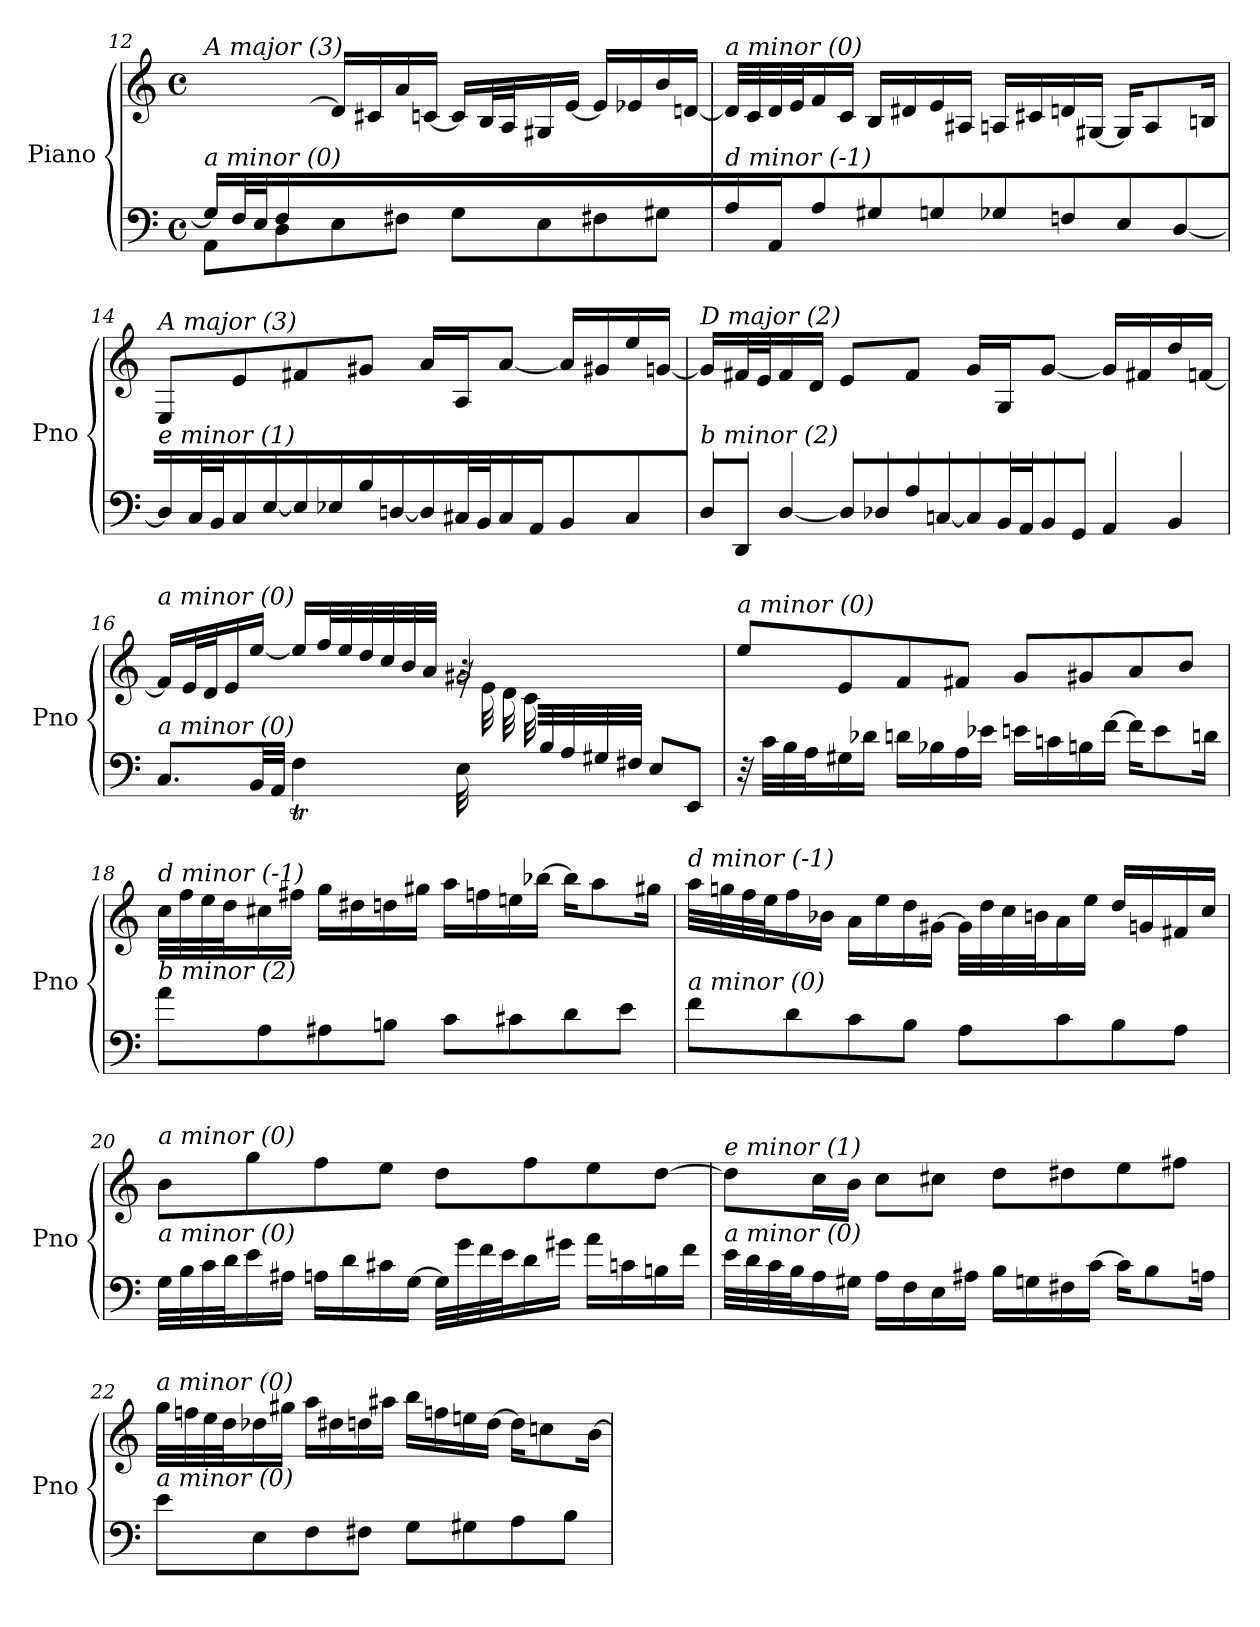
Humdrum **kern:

**kern	**kern
*part1	*part1
*staff2	*staff1
*I"Piano	*
*I'Pno	*
*clefF4	*clefG2
*k[]	*k[]
*M4/4	*M4/4
*met(c)	*met(c)
=12	=12
*^	*
!	!	!LO:TX:i:t=A major (3)
!LO:TX:i:t=a minor (0)	!	!
16G/LL]	8AA\L	8.ryy
32F/L	.	.
32E/J	.	.
16F/	8D\	.
2ryy	.	[16d\JJ
.	8E\	16d/LL]
.	.	16c#X/
.	8F#X\J	16a/
.	.	[16cn/JJ
.	8G\L	16c/LL]
.	.	32B/L
.	.	32A/J
.	8E\	16G#X/
4ryy	.	[16e/JJ
.	8F#X\	16e/LL]
.	.	16e-Xi/
.	8G#X\J	16b/
16ryy	.	[16dn/JJ
*v	*v	*
!!LO:LB:g=z
=13	=13
!	!LO:TX:i:t=a minor (0)
!LO:TX:i:t=d minor (-1)	!
16A\LL	32d/LLL]
.	32c/
16AA\J	32d/
.	32e/J
8A\J	16f/
.	16c/JJ
8G#X\L	16B/LL
.	16d#X/
8Gn\J	16e/
.	16A#Xi/JJ
8G-Xi\L	16A/LL
.	16c#X/
8Fn\	16dn/
.	[16G#X/JJ
8E\	16G#/KL]
.	8A/
[8D\J	.
.	16Bn/Jk
=14	=14
!	!LO:TX:i:t=A major (3)
!LO:TX:i:t=e minor (1)	!
16D\LL]	8E/L
32C\L	.
32BB\J	.
16C\	8e/
[16E\JJ	.
16E\LL]	8f#X/
16E-Xi\	.
16B\	8g#X/J
[16Dn\JJ	.
16D/LL]	16a/LL
32C#X/L	16A/J
32BB/J	.
16C#/	[8a/J
16AA/JJ	.
8BB/L	16a/LL]
.	16g#X/
8C#/J	16ee/
.	[16gn/JJ
!!LO:LB:g=z
=15	=15
!	!LO:TX:i:t=D major (2)
!LO:TX:i:t=b minor (2)	!
16D/LL	16g/LL]
16DD/J	32f#X/L
.	32e/J
[8D/J	16f#/
.	16d/JJ
16D/LL]	8e/L
16D-Xi/	.
16A/	8f#/J
[16Cn/JJ	.
16C/LL]	16g/LL
32BB/L	16G/J
32AA/J	.
16BB/	[8g/J
16GG/JJ	.
8AA/L	16g/LL]
.	16f#X/
8BB/J	16dd/
.	[16fn/JJ
=16	=16
*^	*^
!	!	!LO:TX:i:t=a minor (0)	!
!LO:TX:i:t=a minor (0)	!	!	!
2ryy	8.C/L	16f/LL]	2ryy
.	.	32e/L	.
.	.	32d/J	.
.	.	16e/	.
.	32BB/LL	[16ee/JJ	.
.	32AA/JJJ	.	.
.	4FT\	16ee/LL]	.
.	.	32ff/L	.
.	.	32ee/	.
.	.	32dd/	.
.	.	32cc/	.
.	.	32b/	.
.	.	32a/JJJ	.
8ryy	32E\	2g#X/	32rg
.	32ryy	.	32e\LLL
.	16ryy	.	32d\
.	.	.	32c\
32B/	8ryy	.	8ryy
32A/	.	.	.
32G#X/	.	.	.
32F#X/JJJ	.	.	.
4ryy	8E/L	.	4ryy
.	8EE/J	.	.
*	*	*v	*v
!!LO:LB:g=z
=17	=17	=17
!	!	!LO:TX:i:t=a minor (0)
!LO:TX:i:t=b- minor (-5)	!	!
*v	*v	*
32r	8ee\L
32c\LLL	.
32B\	.
32A\J	.
16G#X\	8e/
16d-Xi\JJ	.
16d\LL	8f/
16B-X\	.
16A\	8f#X/J
16e-Xi\JJ	.
16e\LL	8g/L
16cn\	.
16Bn\	8g#X/
[16f\JJ	.
16f\KL]	8a/
8e\	.
.	8b/J
16dn\Jk	.
=18	=18
!	!LO:TX:i:t=d minor (-1)
!LO:TX:i:t=b minor (2)	!
8a\L	32cc\LLL
.	32ff\
.	32ee\
.	32dd\J
8A\	16cc#X\
.	16ff#X\JJ
8A#Xi\	16gg\LL
.	16dd#Xi\
8Bn\J	16dd\
.	16gg#X\JJ
8c\L	16aa\LL
.	16ffn\
8c#X\	16een\
.	[16bb-X\JJ
8d\	16bb-\KL]
.	8aa\
8e\J	.
.	16gg#X\Jk
!!LO:LB:g=z
=19	=19
!	!LO:TX:i:t=d minor (-1)
!LO:TX:i:t=a minor (0)	!
8f\L	32aa\LLL
.	32ggn\
.	32ff\
.	32ee\J
8d\	16ff\
.	16b-X\JJ
8c\	16a\LL
.	16ee\
8B\J	16dd\
.	[16g#X\JJ
8A\L	32g#\LLL]
.	32dd\
.	32cc\
.	32bn\J
8c\	16a\
.	16ee\JJ
8B\	16dd/LL
.	16gn/
8A\J	16f#X/
.	16cc/JJ
=20	=20
!	!LO:TX:i:t=a minor (0)
!LO:TX:i:t=a minor (0)	!
32G\LLL	8b\L
32B\	.
32c\	.
32d\J	.
16e\	8gg\
16A#Xi\JJ	.
16A\LL	8ff\
16d\	.
16c#X\	8ee\J
[16G\JJ	.
32G\LLL]	8dd\L
32g\	.
32f\	.
32e\J	.
16d\	8ff\
16g#X\JJ	.
16a\LL	8ee\
16cn\	.
16Bn\	[8dd\J
16f\JJ	.
!!LO:LB:g=z
=21	=21
!	!LO:TX:i:t=e minor (1)
!LO:TX:i:t=a minor (0)	!
32e\LLL	8dd\L]
32d\	.
32c\	.
32B\J	.
16A\	16cc\L
16G#X\JJ	16b\JJ
16A\LL	8cc\L
16F\	.
16E\	8cc#X\J
16A#X\JJ	.
16B\LL	8dd\L
16Gn\	.
16F#X\	8dd#X\
[16c\JJ	.
16c\KL]	8ee\
8B\	.
.	8ff#X\J
16An\Jk	.
=22	=22
!	!LO:TX:i:t=a minor (0)
!LO:TX:i:t=a minor (0)	!
8e\L	32gg\LLL
.	32ffn\
.	32ee\
.	32dd\J
8E\	16dd-Xi\
.	16gg#X\JJ
8F\	16aa\LL
.	16dd#Xi\
8F#X\J	16dd\
.	16aa#X\JJ
8G\L	16bb\LL
.	16ffn\
8G#X\	16een\
.	[16dd\JJ
8A\	16dd\KL]
.	8ccn\
8B\J	.
.	[16b\Jk
=	=
*-	*-
